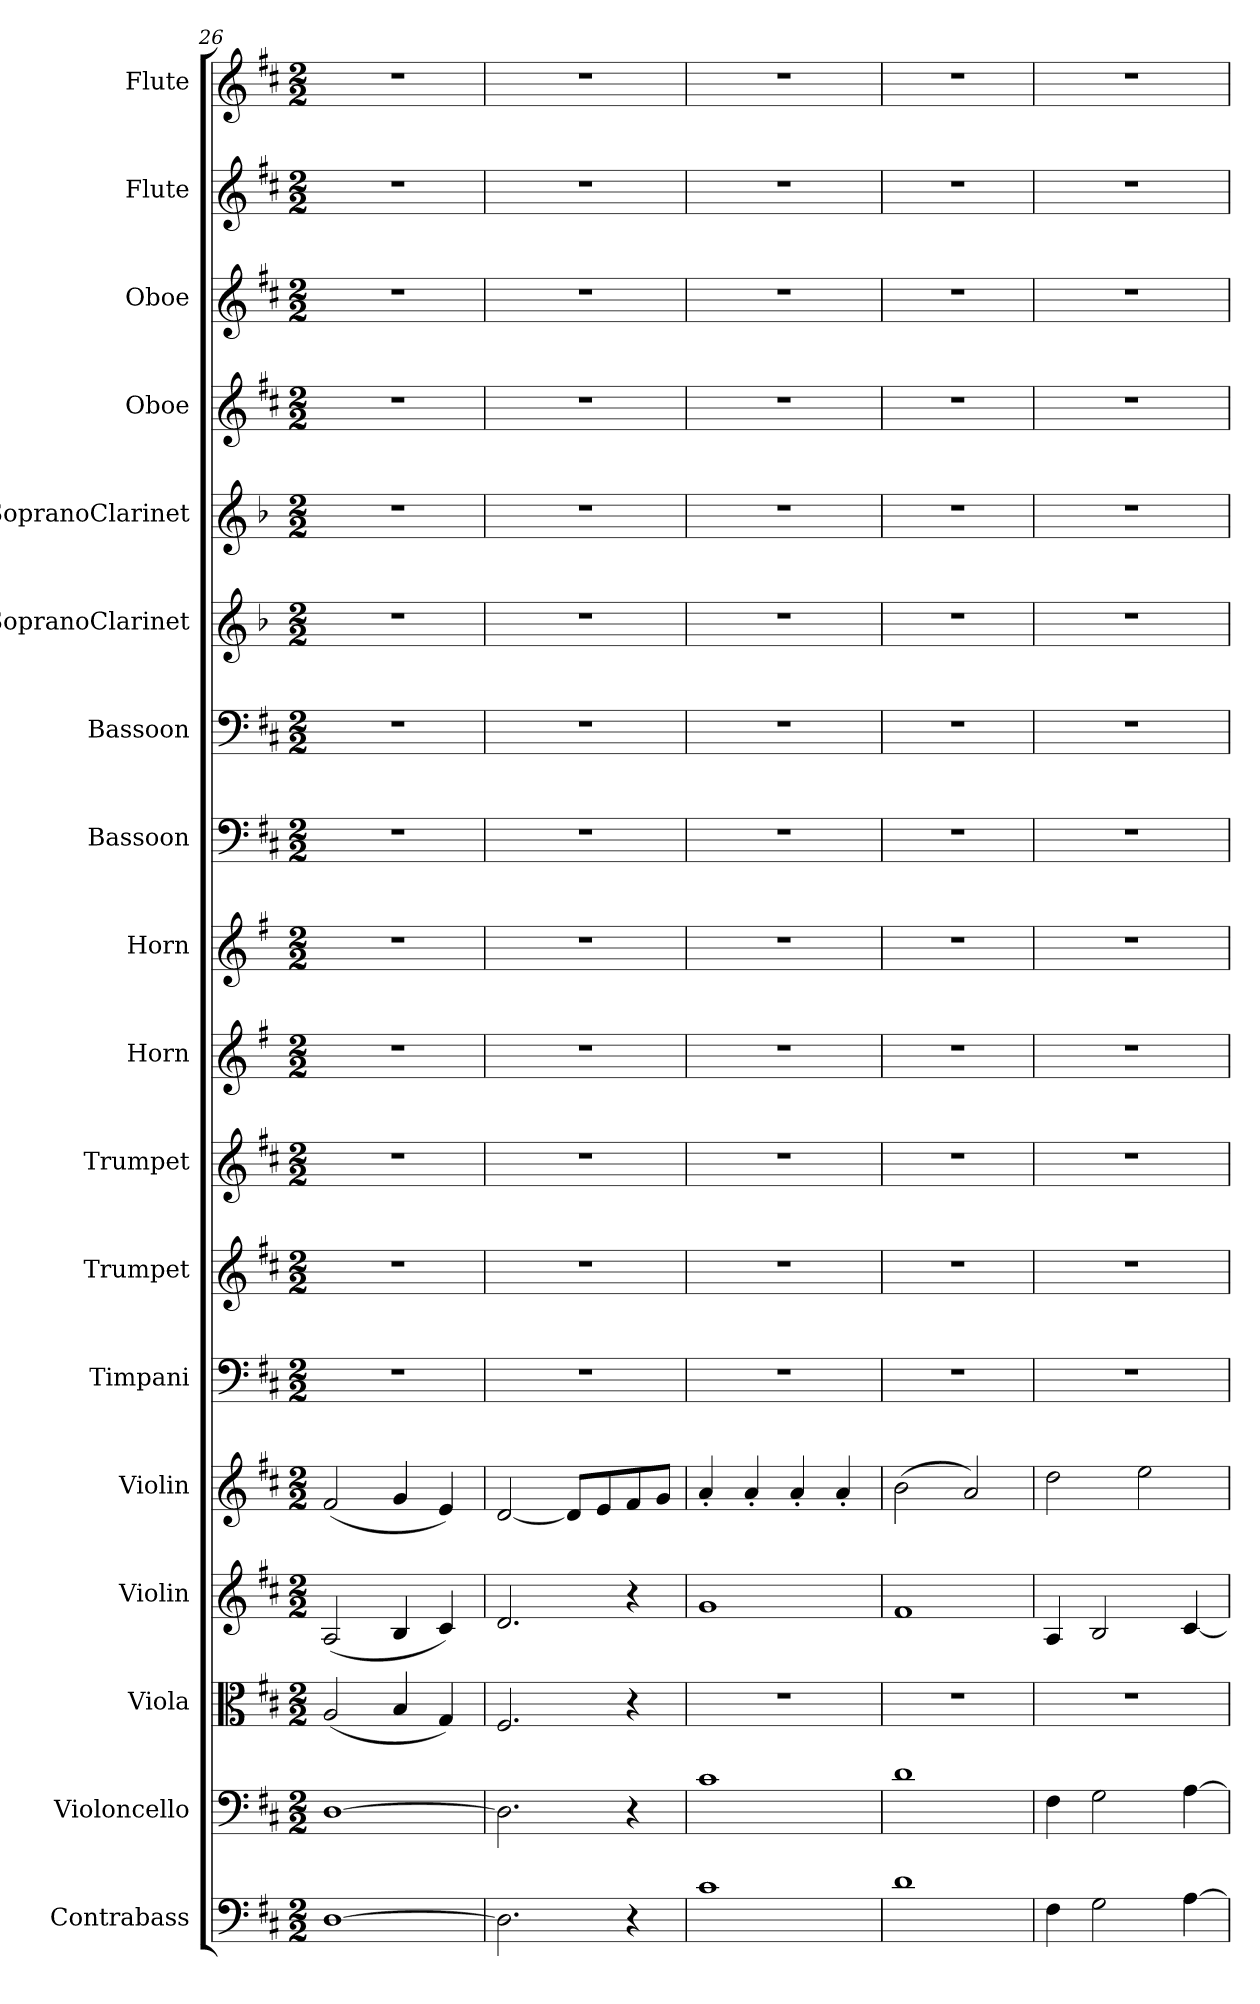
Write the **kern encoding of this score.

**kern	**kern	**kern	**kern	**kern	**kern	**kern	**kern	**kern	**kern	**kern	**kern	**kern	**kern	**kern	**kern	**kern	**kern
*part18	*part17	*part16	*part15	*part14	*part13	*part12	*part11	*part10	*part9	*part8	*part7	*part6	*part5	*part4	*part3	*part2	*part1
*staff18	*staff17	*staff16	*staff15	*staff14	*staff13	*staff12	*staff11	*staff10	*staff9	*staff8	*staff7	*staff6	*staff5	*staff4	*staff3	*staff2	*staff1
*I"Contrabass	*I"Violoncello	*I"Viola	*I"Violin	*I"Violin	*I"Timpani	*I"Trumpet	*I"Trumpet	*I"Horn	*I"Horn	*I"Bassoon	*I"Bassoon	*I"SopranoClarinet	*I"SopranoClarinet	*I"Oboe	*I"Oboe	*I"Flute	*I"Flute
*I'Cb	*I'Vc	*I'Vla	*I'Vln	*I'Vln	*I'Timp	*I'Tpt	*I'Tpt	*I'Hn	*I'Hn	*I'Bsn	*I'Bsn	*	*	*I'Ob	*I'Ob	*I'Fl	*I'Fl
*clefF4	*clefF4	*clefC3	*clefG2	*clefG2	*clefF4	*clefG2	*clefG2	*clefG2	*clefG2	*clefF4	*clefF4	*clefG2	*clefG2	*clefG2	*clefG2	*clefG2	*clefG2
*ITrd7c12	*	*	*	*	*	*ITrd1c2	*ITrd1c2	*ITrd4c7	*ITrd4c7	*	*	*	*	*	*	*	*
*k[f#c#]	*k[f#c#]	*k[f#c#]	*k[f#c#]	*k[f#c#]	*k[f#c#]	*k[]	*k[]	*k[]	*k[]	*k[f#c#]	*k[f#c#]	*k[b-]	*k[b-]	*k[f#c#]	*k[f#c#]	*k[f#c#]	*k[f#c#]
*D:	*D:	*D:	*D:	*D:	*D:	*	*	*	*	*D:	*D:	*	*	*D:	*D:	*D:	*D:
*M2/2	*M2/2	*M2/2	*M2/2	*M2/2	*M2/2	*M2/2	*M2/2	*M2/2	*M2/2	*M2/2	*M2/2	*M2/2	*M2/2	*M2/2	*M2/2	*M2/2	*M2/2
=26	=26	=26	=26	=26	=26	=26	=26	=26	=26	=26	=26	=26	=26	=26	=26	=26	=26
[1DD	[1D	(<2A/	(<2A/	(<2f#/	1r	1r	1r	1r	1r	1r	1r	1r	1r	1r	1r	1r	1r
.	.	4B/	4B/	4g/	.	.	.	.	.	.	.	.	.	.	.	.	.
.	.	4G/)	4c#/)	4e/)	.	.	.	.	.	.	.	.	.	.	.	.	.
=27	=27	=27	=27	=27	=27	=27	=27	=27	=27	=27	=27	=27	=27	=27	=27	=27	=27
2.DD\]	2.D\]	2.F#/	2.d/	[2d/	1r	1r	1r	1r	1r	1r	1r	1r	1r	1r	1r	1r	1r
.	.	.	.	8d/L]	.	.	.	.	.	.	.	.	.	.	.	.	.
.	.	.	.	8e/	.	.	.	.	.	.	.	.	.	.	.	.	.
4r	4r	4r	4r	8f#/	.	.	.	.	.	.	.	.	.	.	.	.	.
.	.	.	.	8g/J	.	.	.	.	.	.	.	.	.	.	.	.	.
=28	=28	=28	=28	=28	=28	=28	=28	=28	=28	=28	=28	=28	=28	=28	=28	=28	=28
1C#	1c#	1r	1g	4a'/	1r	1r	1r	1r	1r	1r	1r	1r	1r	1r	1r	1r	1r
.	.	.	.	4a'/	.	.	.	.	.	.	.	.	.	.	.	.	.
.	.	.	.	4a'/	.	.	.	.	.	.	.	.	.	.	.	.	.
.	.	.	.	4a'/	.	.	.	.	.	.	.	.	.	.	.	.	.
=29	=29	=29	=29	=29	=29	=29	=29	=29	=29	=29	=29	=29	=29	=29	=29	=29	=29
1D	1d	1r	1f#	(>2b\	1r	1r	1r	1r	1r	1r	1r	1r	1r	1r	1r	1r	1r
.	.	.	.	2a/)	.	.	.	.	.	.	.	.	.	.	.	.	.
=30	=30	=30	=30	=30	=30	=30	=30	=30	=30	=30	=30	=30	=30	=30	=30	=30	=30
4FF#\	4F#\	1r	4A/	2dd\	1r	1r	1r	1r	1r	1r	1r	1r	1r	1r	1r	1r	1r
2GG\	2G\	.	2B/	.	.	.	.	.	.	.	.	.	.	.	.	.	.
.	.	.	.	2ee\	.	.	.	.	.	.	.	.	.	.	.	.	.
[4AA\	[4A\	.	[4c#/	.	.	.	.	.	.	.	.	.	.	.	.	.	.
=	=	=	=	=	=	=	=	=	=	=	=	=	=	=	=	=	=
*-	*-	*-	*-	*-	*-	*-	*-	*-	*-	*-	*-	*-	*-	*-	*-	*-	*-
